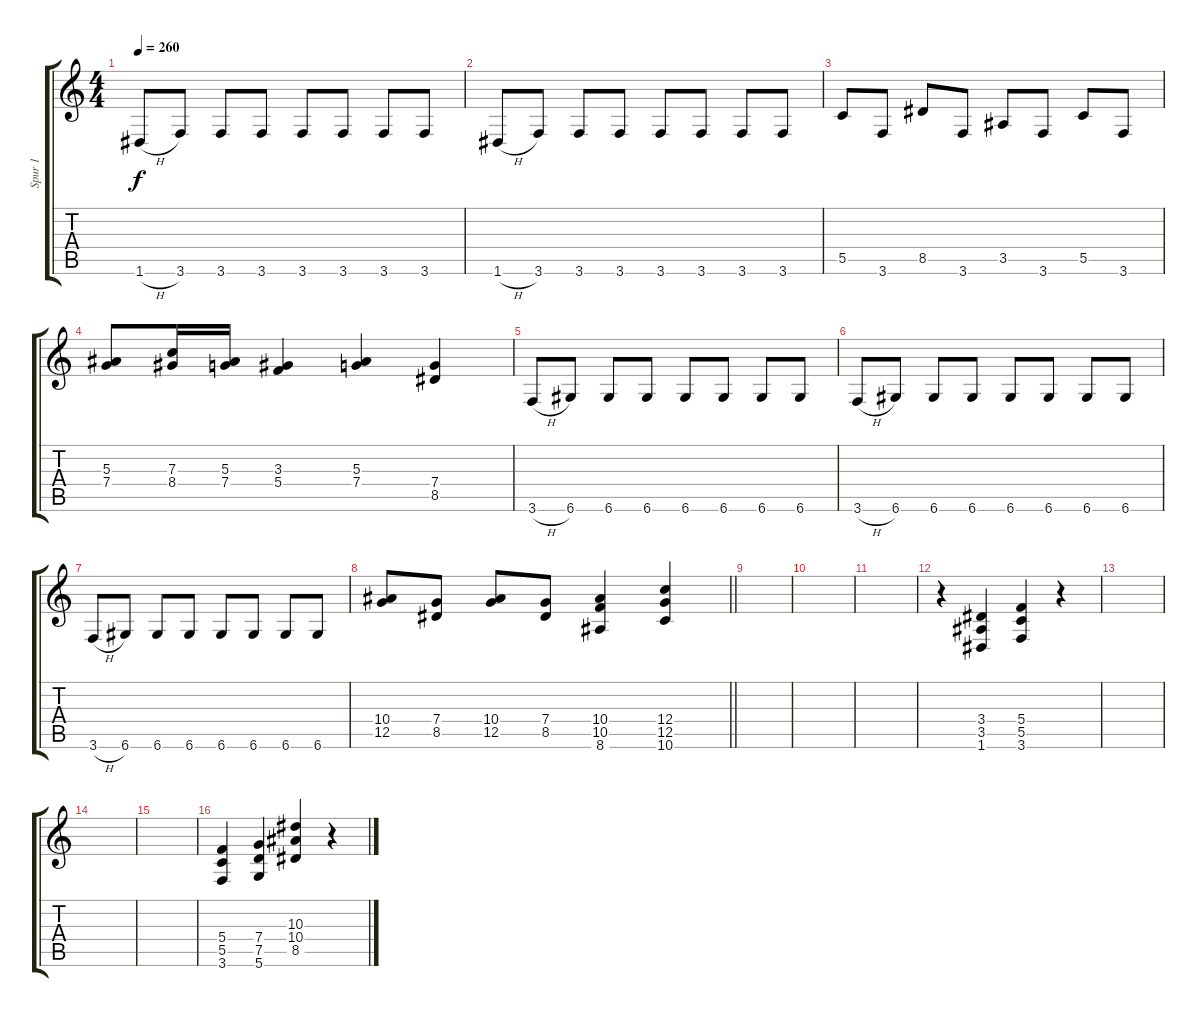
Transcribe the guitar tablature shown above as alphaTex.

\track ("Spur 1" "Spur 1") {instrument distortionguitar}
\staff {score tabs}
\tuning (D4 A3 F3 C3 G2 D2) {hide}
\ts (4 4)
\tempo 260
\clef g2
\ks c
1.6{h}.8{dy f} 3.6.8 3.6.8 3.6.8 3.6.8 3.6.8 3.6.8 3.6.8 |
1.6{h}.8 3.6.8 3.6.8 3.6.8 3.6.8 3.6.8 3.6.8 3.6.8 |
5.5.8 3.6.8 8.5.8 3.6.8 3.5.8 3.6.8 5.5.8 3.6.8 |
(5.3 7.4).8 (7.3 8.4).16 (5.3 7.4).16 (3.3 5.4).4 (5.3 7.4).4 (7.4 8.5).4 |
3.6{h}.8 6.6.8 6.6.8 6.6.8 6.6.8 6.6.8 6.6.8 6.6.8 |
3.6{h}.8 6.6.8 6.6.8 6.6.8 6.6.8 6.6.8 6.6.8 6.6.8 |
3.6{h}.8 6.6.8 6.6.8 6.6.8 6.6.8 6.6.8 6.6.8 6.6.8 |
\barLineRight lightlight
(10.4 12.5).8 (7.4 8.5).8 (10.4 12.5).8 (7.4 8.5).8 (10.4 10.5 8.6).4 (12.4 12.5 10.6).4 |
|
|
|
r.4 (3.4 3.5 1.6).4 (5.4 5.5 3.6).4 r.4 |
|
|
|
(5.4 5.5 3.6).4 (7.4 7.5 5.6).4 (10.3 10.4 8.5).4 r.4
